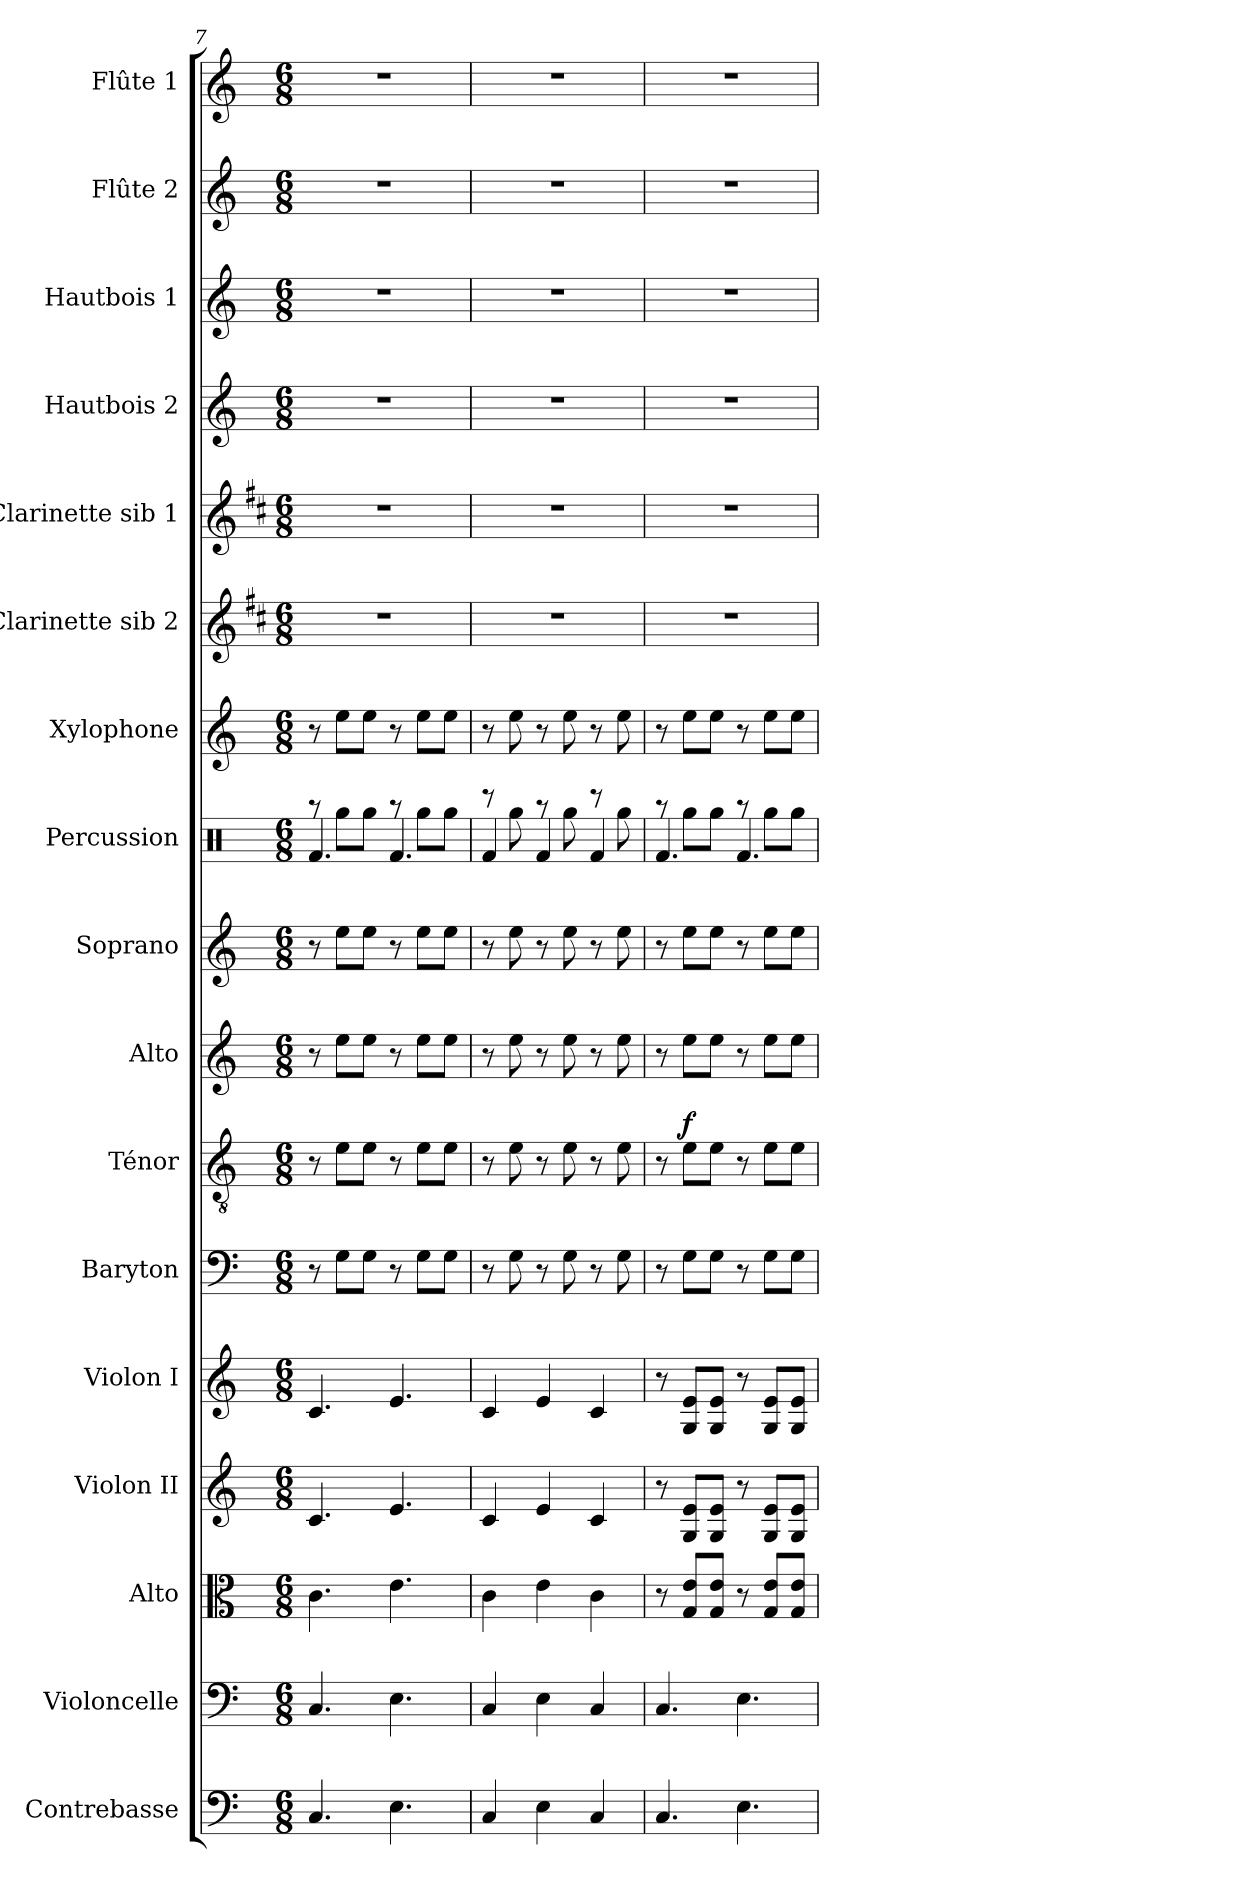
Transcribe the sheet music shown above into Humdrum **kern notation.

**kern	**kern	**kern	**kern	**kern	**kern	**kern	**dynam	**kern	**kern	**kern	**kern	**kern	**kern	**kern	**kern	**kern	**kern
*part17	*part16	*part15	*part14	*part13	*part12	*part11	*part11	*part10	*part9	*part8	*part7	*part6	*part5	*part4	*part3	*part2	*part1
*staff17	*staff16	*staff15	*staff14	*staff13	*staff12	*staff11	*staff11	*staff10	*staff9	*staff8	*staff7	*staff6	*staff5	*staff4	*staff3	*staff2	*staff1
*I"Contrebasse	*I"Violoncelle	*I"Alto	*I"Violon II	*I"Violon I	*I"Baryton	*I"Ténor	*	*I"Alto	*I"Soprano	*I"Percussion	*I"Xylophone	*I"Clarinette sib 2	*I"Clarinette sib 1	*I"Hautbois 2	*I"Hautbois 1	*I"Flûte 2	*I"Flûte 1
*I'Cb.	*I'Vc.	*I'A	*I'Vln. II	*I'Vln. I	*I'Bar.	*I'T	*	*I'A	*I'S	*I'Perc.	*I'Xyl.	*I'Cl. Sib 2	*I'Cl. Sib 1	*I'Hb. 2	*I'Hb. 1	*I'Fl. 2	*I'Fl. 1
*clefF4	*clefF4	*clefC3	*clefG2	*clefG2	*clefF4	*clefGv2	*	*clefG2	*clefG2	*clefX	*clefG2	*clefG2	*clefG2	*clefG2	*clefG2	*clefG2	*clefG2
*ITrd7c12	*	*	*	*	*	*	*	*	*	*	*	*ITrd1c2	*ITrd1c2	*	*	*	*
*k[]	*k[]	*k[]	*k[]	*k[]	*k[]	*k[]	*	*k[]	*k[]	*k[]	*k[]	*k[]	*k[]	*k[]	*k[]	*k[]	*k[]
*C:	*C:	*C:	*C:	*C:	*C:	*C:	*	*C:	*C:	*C:	*C:	*C:	*C:	*C:	*C:	*C:	*C:
*M6/8	*M6/8	*M6/8	*M6/8	*M6/8	*M6/8	*M6/8	*	*M6/8	*M6/8	*M6/8	*M6/8	*M6/8	*M6/8	*M6/8	*M6/8	*M6/8	*M6/8
=7	=7	=7	=7	=7	=7	=7	=7	=7	=7	=7	=7	=7	=7	=7	=7	=7	=7
*	*	*	*	*	*	*	*	*	*	*^	*	*	*	*	*	*	*
4.CC/	4.C/	4.c\	4.c/	4.c/	8r	8r	.	8r	8r	4.Rf/	8raa	8r	2.r	2.r	2.r	2.r	2.r	2.r
.	.	.	.	.	8G\L	8e\L	.	8ee\L	8ee\L	.	8Rgg\L	8ee\L	.	.	.	.	.	.
.	.	.	.	.	8G\J	8e\J	.	8ee\J	8ee\J	.	8Rgg\J	8ee\J	.	.	.	.	.	.
4.EE\	4.E\	4.e\	4.e/	4.e/	8r	8r	.	8r	8r	4.Rf/	8rgg	8r	.	.	.	.	.	.
.	.	.	.	.	8G\L	8e\L	.	8ee\L	8ee\L	.	8Rgg\L	8ee\L	.	.	.	.	.	.
.	.	.	.	.	8G\J	8e\J	.	8ee\J	8ee\J	.	8Rgg\J	8ee\J	.	.	.	.	.	.
=8	=8	=8	=8	=8	=8	=8	=8	=8	=8	=8	=8	=8	=8	=8	=8	=8	=8	=8
4CC/	4C/	4c\	4c/	4c/	8r	8r	.	8r	8r	4Rf/	8rbb	8r	2.r	2.r	2.r	2.r	2.r	2.r
.	.	.	.	.	8G\	8e\	.	8ee\	8ee\	.	8Rgg\	8ee\	.	.	.	.	.	.
4EE\	4E\	4e\	4e/	4e/	8r	8r	.	8r	8r	4Rf/	8raa	8r	.	.	.	.	.	.
.	.	.	.	.	8G\	8e\	.	8ee\	8ee\	.	8Rgg\	8ee\	.	.	.	.	.	.
4CC/	4C/	4c\	4c/	4c/	8r	8r	.	8r	8r	4Rf/	8rbb	8r	.	.	.	.	.	.
.	.	.	.	.	8G\	8e\	.	8ee\	8ee\	.	8Rgg\	8ee\	.	.	.	.	.	.
!!LO:PB:g=z
=9	=9	=9	=9	=9	=9	=9	=9	=9	=9	=9	=9	=9	=9	=9	=9	=9	=9	=9
4.CC/	4.C/	8r	8r	8r	8r	8r	.	8r	8r	4.Rf/	8raa	8r	2.r	2.r	2.r	2.r	2.r	2.r
!	!	!	!	!	!	!	!LO:DY:a	!	!	!	!	!	!	!	!	!	!	!
.	.	8G/ 8e/L	8G/ 8e/L	8G/ 8e/L	8G\L	8e\L	f	8ee\L	8ee\L	.	8Rgg\L	8ee\L	.	.	.	.	.	.
.	.	8G/ 8e/J	8G/ 8e/J	8G/ 8e/J	8G\J	8e\J	.	8ee\J	8ee\J	.	8Rgg\J	8ee\J	.	.	.	.	.	.
4.EE\	4.E\	8r	8r	8r	8r	8r	.	8r	8r	4.Rf/	8rgg	8r	.	.	.	.	.	.
.	.	8G/ 8e/L	8G/ 8e/L	8G/ 8e/L	8G\L	8e\L	.	8ee\L	8ee\L	.	8Rgg\L	8ee\L	.	.	.	.	.	.
.	.	8G/ 8e/J	8G/ 8e/J	8G/ 8e/J	8G\J	8e\J	.	8ee\J	8ee\J	.	8Rgg\J	8ee\J	.	.	.	.	.	.
*	*	*	*	*	*	*	*	*	*	*v	*v	*	*	*	*	*	*	*
=	=	=	=	=	=	=	=	=	=	=	=	=	=	=	=	=	=
*-	*-	*-	*-	*-	*-	*-	*-	*-	*-	*-	*-	*-	*-	*-	*-	*-	*-
